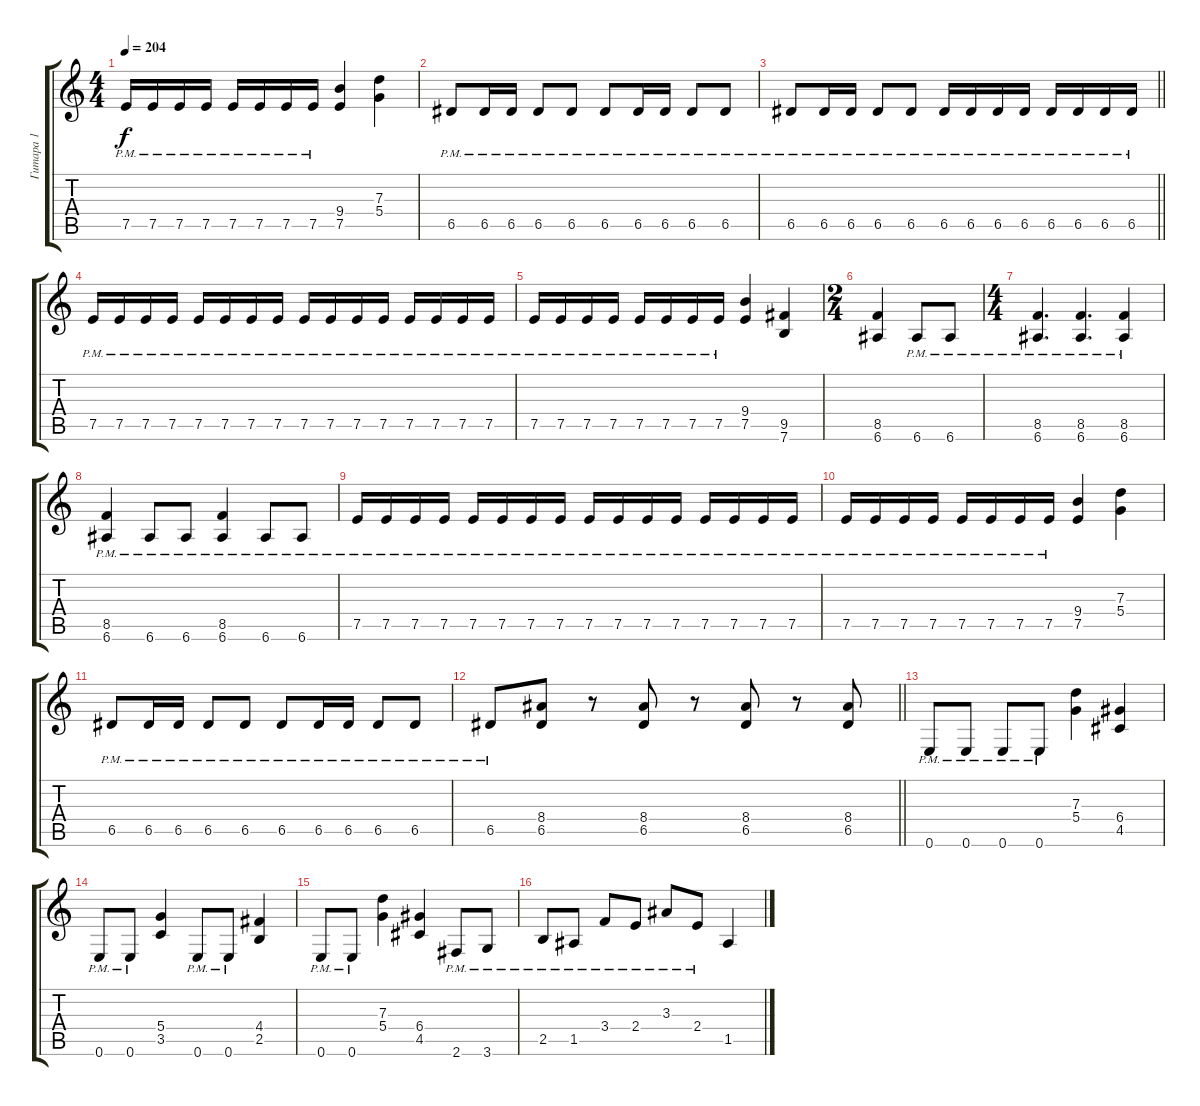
\track ("Гитара 1" "Гитара 1") {instrument distortionguitar}
\staff {score tabs}
\tuning (E4 B3 G3 D3 A2 E2) {hide}
\ts (4 4)
\tempo 204
\clef g2
\ks c
7.5{pm}.16{dy f} 7.5{pm}.16 7.5{pm}.16 7.5{pm}.16 7.5{pm}.16 7.5{pm}.16 7.5{pm}.16 7.5{pm}.16 (9.4 7.5).4 (7.3 5.4).4 |
6.5{pm}.8 6.5{pm}.16 6.5{pm}.16 6.5{pm}.8 6.5{pm}.8 6.5{pm}.8 6.5{pm}.16 6.5{pm}.16 6.5{pm}.8 6.5{pm}.8 |
\barLineRight lightlight
6.5{pm}.8 6.5{pm}.16 6.5{pm}.16 6.5{pm}.8 6.5{pm}.8 6.5{pm}.16 6.5{pm}.16 6.5{pm}.16 6.5{pm}.16 6.5{pm}.16 6.5{pm}.16 6.5{pm}.16 6.5{pm}.16 |
7.5{pm}.16 7.5{pm}.16 7.5{pm}.16 7.5{pm}.16 7.5{pm}.16 7.5{pm}.16 7.5{pm}.16 7.5{pm}.16 7.5{pm}.16 7.5{pm}.16 7.5{pm}.16 7.5{pm}.16 7.5{pm}.16 7.5{pm}.16 7.5{pm}.16 7.5{pm}.16 |
7.5{pm}.16 7.5{pm}.16 7.5{pm}.16 7.5{pm}.16 7.5{pm}.16 7.5{pm}.16 7.5{pm}.16 7.5{pm}.16 (9.4 7.5).4 (9.5 7.6).4 |
\ts (2 4)
(8.5 6.6).4 6.6{pm}.8 6.6{pm}.8 |
\ts (4 4)
(8.5{pm} 6.6{pm}).4{d} (8.5{pm} 6.6{pm}).4{d} (8.5{pm} 6.6{pm}).4 |
(8.5{pm} 6.6{pm}).4 6.6{pm}.8 6.6{pm}.8 (8.5{pm} 6.6{pm}).4 6.6{pm}.8 6.6{pm}.8 |
7.5{pm}.16 7.5{pm}.16 7.5{pm}.16 7.5{pm}.16 7.5{pm}.16 7.5{pm}.16 7.5{pm}.16 7.5{pm}.16 7.5{pm}.16 7.5{pm}.16 7.5{pm}.16 7.5{pm}.16 7.5{pm}.16 7.5{pm}.16 7.5{pm}.16 7.5{pm}.16 |
7.5{pm}.16 7.5{pm}.16 7.5{pm}.16 7.5{pm}.16 7.5{pm}.16 7.5{pm}.16 7.5{pm}.16 7.5{pm}.16 (9.4 7.5).4 (7.3 5.4).4 |
6.5{pm}.8 6.5{pm}.16 6.5{pm}.16 6.5{pm}.8 6.5{pm}.8 6.5{pm}.8 6.5{pm}.16 6.5{pm}.16 6.5{pm}.8 6.5{pm}.8 |
\barLineRight lightlight
6.5{pm}.8 (8.4 6.5).8 r.8 (8.4 6.5).8 r.8 (8.4 6.5).8 r.8 (8.4 6.5).8 |
0.6{pm}.8 0.6{pm}.8 0.6{pm}.8 0.6{pm}.8 (7.3 5.4).4 (6.4 4.5).4 |
0.6{pm}.8 0.6{pm}.8 (5.4 3.5).4 0.6{pm}.8 0.6{pm}.8 (4.4 2.5).4 |
0.6{pm}.8 0.6{pm}.8 (7.3 5.4).4 (6.4 4.5).4 2.6{pm}.8 3.6{pm}.8 |
2.5{pm}.8 1.5{pm}.8 3.4{pm}.8 2.4{pm}.8 3.3{pm}.8 2.4{pm}.8 1.5.4
